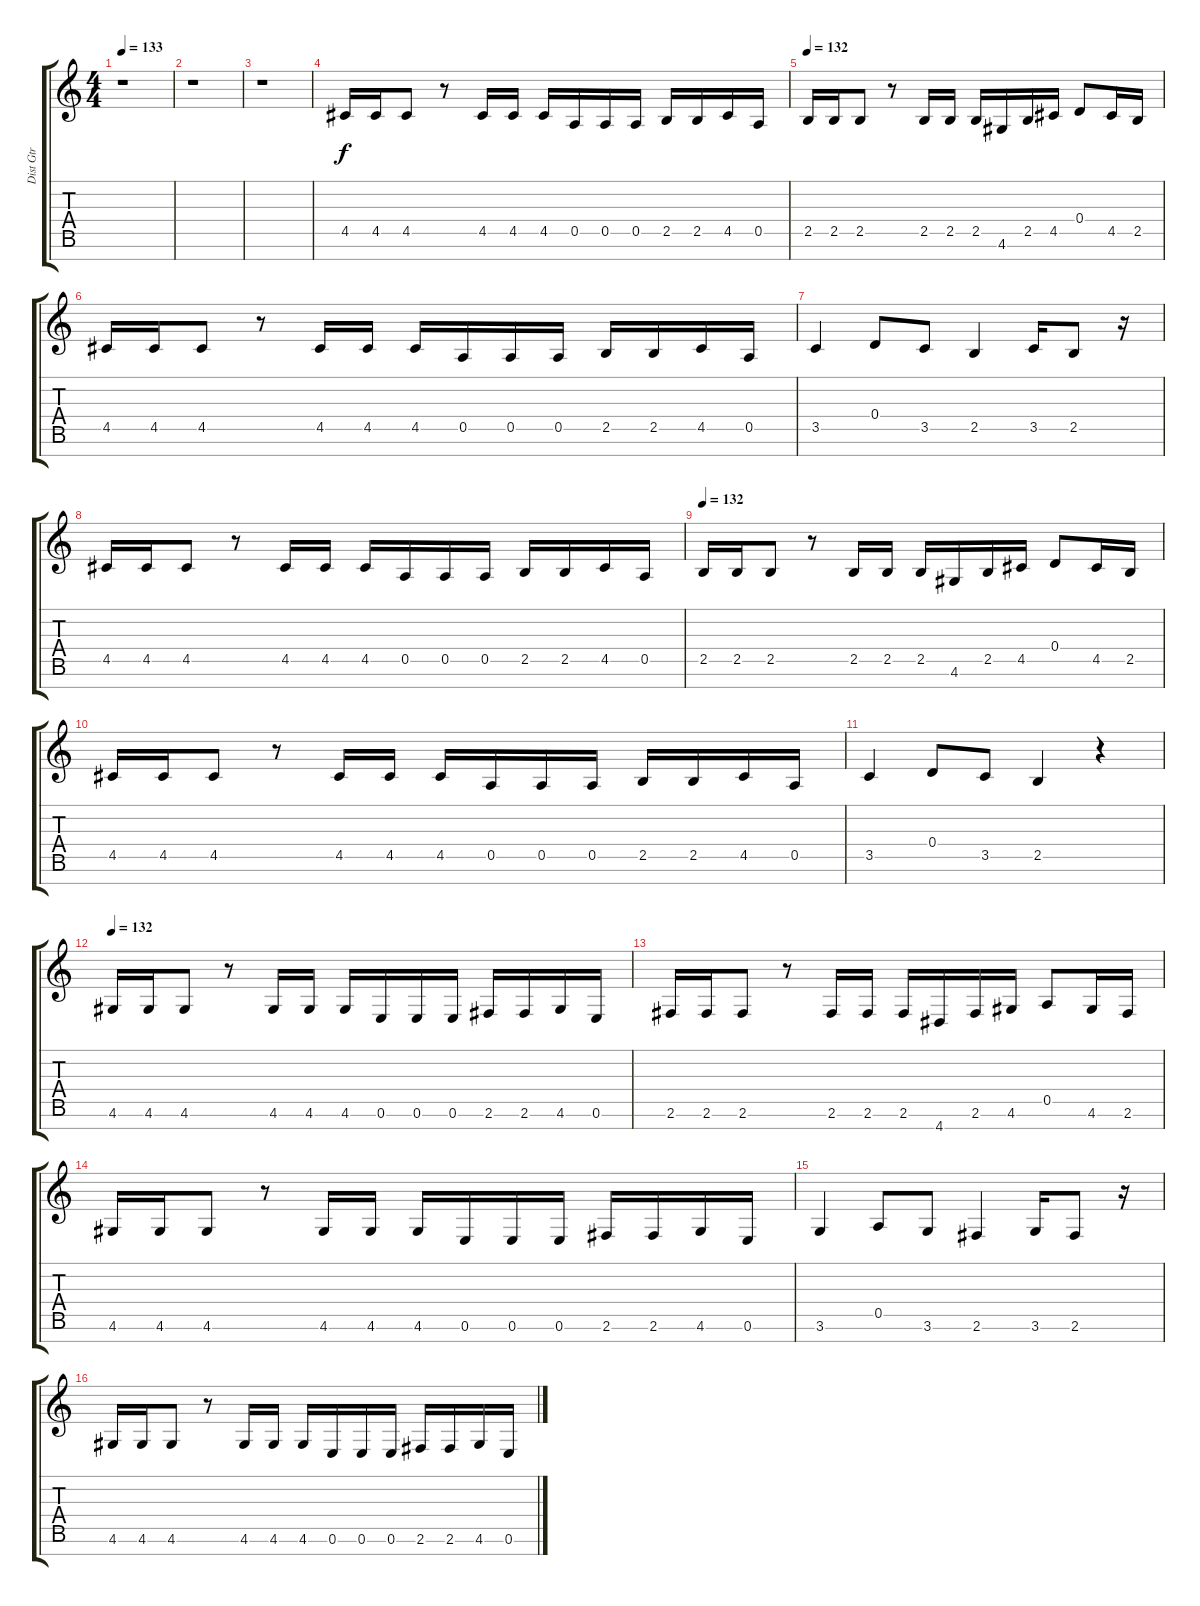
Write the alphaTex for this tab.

\track ("Dist Gtr" "Dist Gtr") {instrument distortionguitar}
\staff {score tabs}
\tuning (E4 B3 G3 D3 A2 E2 B1) {hide}
\ts (4 4)
\tempo 133
\clef g2
\ks c
r.1{dy f} |
r.1 |
r.1 |
4.5.16 4.5.16 4.5.8 r.8 4.5.16 4.5.16 4.5.16 0.5.16 0.5.16 0.5.16 2.5.16 2.5.16 4.5.16 0.5.16 |
\tempo 132
2.5.16 2.5.16 2.5.8 r.8 2.5.16 2.5.16 2.5.16 4.6.16 2.5.16 4.5.16 0.4.8 4.5.16 2.5.16 |
4.5.16 4.5.16 4.5.8 r.8 4.5.16 4.5.16 4.5.16 0.5.16 0.5.16 0.5.16 2.5.16 2.5.16 4.5.16 0.5.16 |
3.5.4 0.4.8 3.5.8 2.5.4 3.5.16 2.5.8 r.16 |
4.5.16 4.5.16 4.5.8 r.8 4.5.16 4.5.16 4.5.16 0.5.16 0.5.16 0.5.16 2.5.16 2.5.16 4.5.16 0.5.16 |
\tempo 132
2.5.16 2.5.16 2.5.8 r.8 2.5.16 2.5.16 2.5.16 4.6.16 2.5.16 4.5.16 0.4.8 4.5.16 2.5.16 |
4.5.16 4.5.16 4.5.8 r.8 4.5.16 4.5.16 4.5.16 0.5.16 0.5.16 0.5.16 2.5.16 2.5.16 4.5.16 0.5.16 |
3.5.4 0.4.8 3.5.8 2.5.4 r.4 |
\tempo 132
4.6.16 4.6.16 4.6.8 r.8 4.6.16 4.6.16 4.6.16 0.6.16 0.6.16 0.6.16 2.6.16 2.6.16 4.6.16 0.6.16 |
2.6.16 2.6.16 2.6.8 r.8 2.6.16 2.6.16 2.6.16 4.7.16 2.6.16 4.6.16 0.5.8 4.6.16 2.6.16 |
4.6.16 4.6.16 4.6.8 r.8 4.6.16 4.6.16 4.6.16 0.6.16 0.6.16 0.6.16 2.6.16 2.6.16 4.6.16 0.6.16 |
3.6.4 0.5.8 3.6.8 2.6.4 3.6.16 2.6.8 r.16 |
4.6.16 4.6.16 4.6.8 r.8 4.6.16 4.6.16 4.6.16 0.6.16 0.6.16 0.6.16 2.6.16 2.6.16 4.6.16 0.6.16
